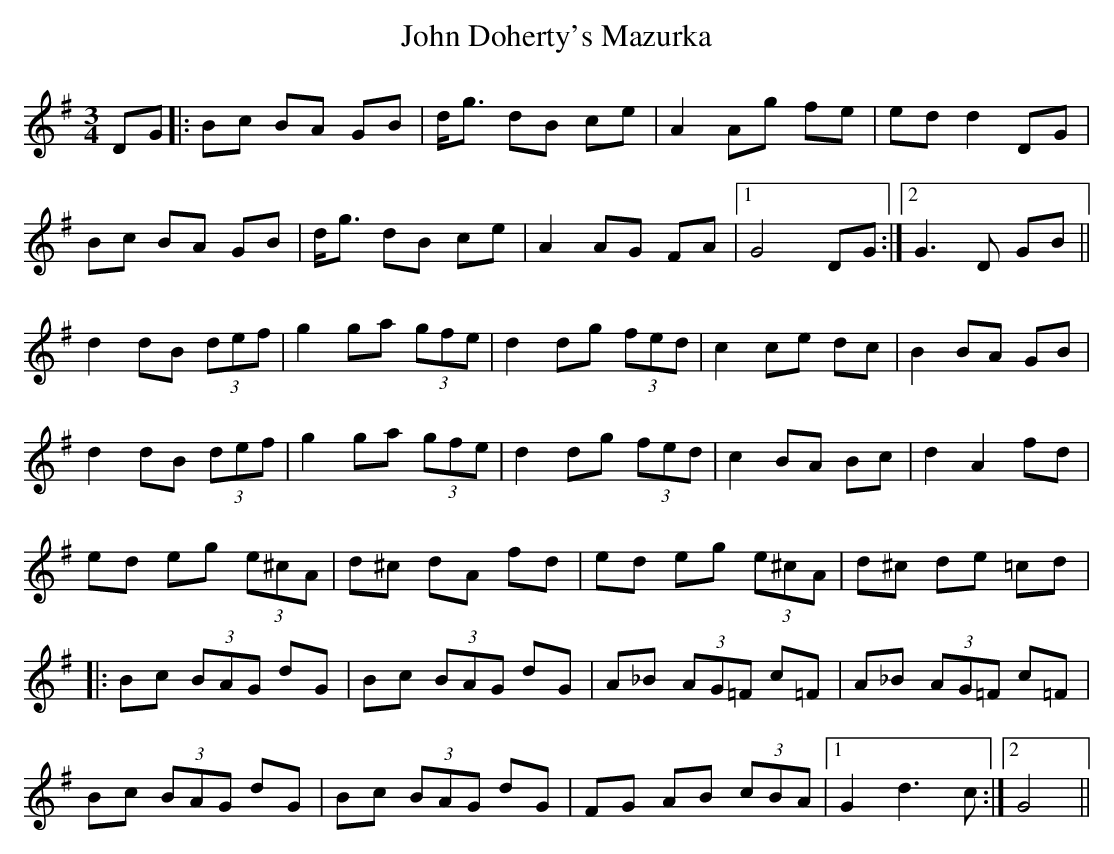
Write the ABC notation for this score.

X:1
T:John Doherty's Mazurka
M:3/4
L:1/8
K:G
DG|:Bc BA GB|d<g dB ce|A2 Ag fe|ed d2 DG|
Bc BA GB|d<g dB ce|A2 AG FA|1 G4 DG:|2 G3 D GB||
d2 dB (3def|g2 ga (3gfe|d2 dg (3fed|c2 ce dc|B2 BA GB|
d2 dB (3def|g2 ga (3gfe|d2 dg (3fed|c2 BA Bc|d2 A2 fd|
ed eg (3e^cA|d^c dA fd|ed eg (3e^cA|d^c de =cd|
|:Bc (3BAG dG|Bc (3BAG dG|A_B (3AG=F c=F|A_B (3AG=F c=F|
Bc (3BAG dG|Bc (3BAG dG|FG AB (3cBA|1 G2 d3c:|2 G4||
